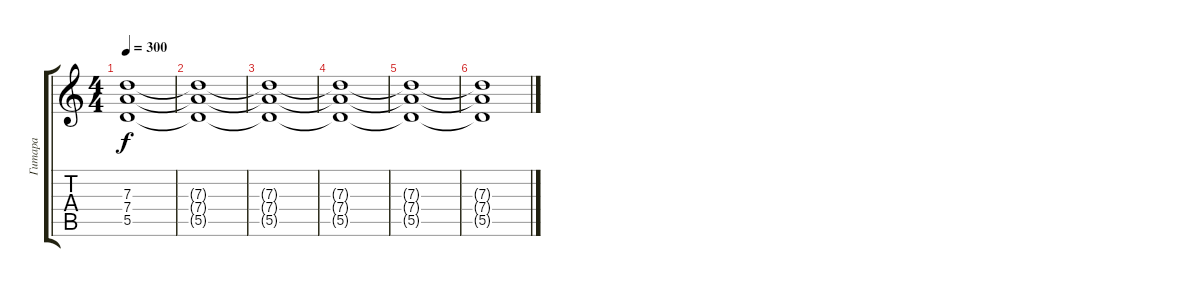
\track ("Гитара" "Гитара") {instrument acousticguitarsteel}
\staff {score tabs}
\tuning (E4 B3 G3 D3 A2 E2) {hide}
\ts (4 4)
\tempo 300
\clef g2
\ks c
(7.3 7.4 5.5).1{dy f volume 1} |
(7.3{t} 7.4{t} 5.5{t}).1 |
(7.3{t} 7.4{t} 5.5{t}).1 |
(7.3{t} 7.4{t} 5.5{t}).1 |
(7.3{t} 7.4{t} 5.5{t}).1 |
(7.3{t} 7.4{t} 5.5{t}).1
